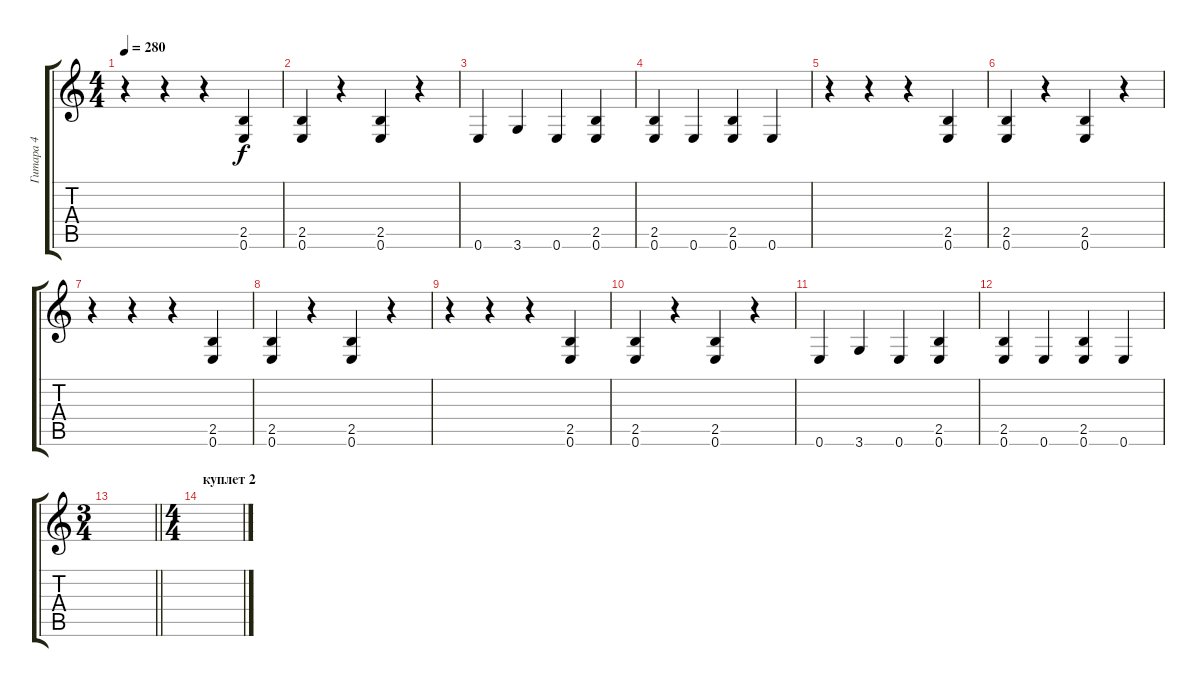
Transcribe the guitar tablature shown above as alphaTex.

\track ("Гитара 4" "Гитара 4") {instrument electricguitarclean}
\staff {score tabs}
\tuning (E4 B3 G3 D3 A2 E2) {hide}
\ts (4 4)
\tempo 280
\clef g2
\ks c
r.4{dy f} r.4 r.4 (2.5 0.6).4 |
(2.5 0.6).4 r.4 (2.5 0.6).4 r.4 |
0.6.4 3.6.4 0.6.4 (2.5 0.6).4 |
(2.5 0.6).4 0.6.4 (2.5 0.6).4 0.6.4 |
r.4 r.4 r.4 (2.5 0.6).4 |
(2.5 0.6).4 r.4 (2.5 0.6).4 r.4 |
r.4 r.4 r.4 (2.5 0.6).4 |
(2.5 0.6).4 r.4 (2.5 0.6).4 r.4 |
r.4 r.4 r.4 (2.5 0.6).4 |
(2.5 0.6).4 r.4 (2.5 0.6).4 r.4 |
0.6.4 3.6.4 0.6.4 (2.5 0.6).4 |
(2.5 0.6).4 0.6.4 (2.5 0.6).4 0.6.4 |
\ts (3 4)
\barLineRight lightlight
|
\ts (4 4)
\section ("" "куплет 2")
